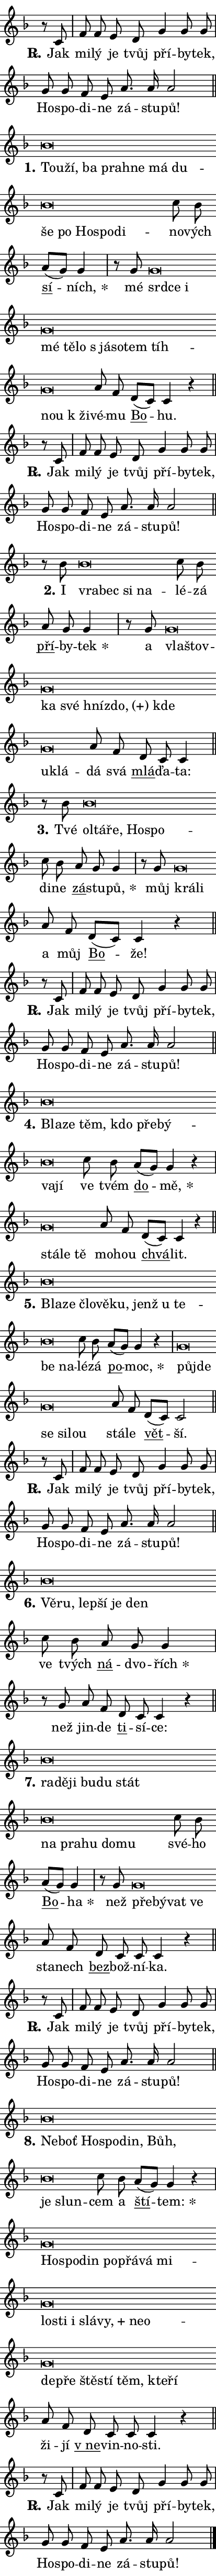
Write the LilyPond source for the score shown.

\version "2.22.1"
\header { tagline = "" }
\paper {
  indent = 0\cm
  top-margin = 0\cm
  right-margin = 0\cm
  bottom-margin = 0\cm
  left-margin = 0\cm
  paper-width = 7\cm
  page-breaking = #ly:one-page-breaking
  system-system-spacing.basic-distance = #11
  score-system-spacing.basic-distance = #11
  ragged-last = ##f
}


%% Author: Thomas Morley
%% https://lists.gnu.org/archive/html/lilypond-user/2020-05/msg00002.html
#(define (line-position grob)
"Returns position of @var[grob} in current system:
   @code{'start}, if at first time-step
   @code{'end}, if at last time-step
   @code{'middle} otherwise
"
  (let* ((col (ly:item-get-column grob))
         (ln (ly:grob-object col 'left-neighbor))
         (rn (ly:grob-object col 'right-neighbor))
         (col-to-check-left (if (ly:grob? ln) ln col))
         (col-to-check-right (if (ly:grob? rn) rn col))
         (break-dir-left
           (and
             (ly:grob-property col-to-check-left 'non-musical #f)
             (ly:item-break-dir col-to-check-left)))
         (break-dir-right
           (and
             (ly:grob-property col-to-check-right 'non-musical #f)
             (ly:item-break-dir col-to-check-right))))
        (cond ((eqv? 1 break-dir-left) 'start)
              ((eqv? -1 break-dir-right) 'end)
              (else 'middle))))

#(define (tranparent-at-line-position vctor)
  (lambda (grob)
  "Relying on @code{line-position} select the relevant enry from @var{vctor}.
Used to determine transparency,"
    (case (line-position grob)
      ((end) (not (vector-ref vctor 0)))
      ((middle) (not (vector-ref vctor 1)))
      ((start) (not (vector-ref vctor 2))))))

noteHeadBreakVisibility =
#(define-music-function (break-visibility)(vector?)
"Makes @code{NoteHead}s transparent relying on @var{break-visibility}"
#{
  \override NoteHead.transparent =
    #(tranparent-at-line-position break-visibility)
#})

#(define delete-ledgers-for-transparent-note-heads
  (lambda (grob)
    "Reads whether a @code{NoteHead} is transparent.
If so this @code{NoteHead} is removed from @code{'note-heads} from
@var{grob}, which is supposed to be @code{LedgerLineSpanner}.
As a result ledgers are not printed for this @code{NoteHead}"
    (let* ((nhds-array (ly:grob-object grob 'note-heads))
           (nhds-list
             (if (ly:grob-array? nhds-array)
                 (ly:grob-array->list nhds-array)
                 '()))
           ;; Relies on the transparent-property being done before
           ;; Staff.LedgerLineSpanner.after-line-breaking is executed.
           ;; This is fragile ...
           (to-keep
             (remove
               (lambda (nhd)
                 (ly:grob-property nhd 'transparent #f))
               nhds-list)))
      ;; TODO find a better method to iterate over grob-arrays, similiar
      ;; to filter/remove etc for lists
      ;; For now rebuilt from scratch
      (set! (ly:grob-object grob 'note-heads)  '())
      (for-each
        (lambda (nhd)
          (ly:pointer-group-interface::add-grob grob 'note-heads nhd))
        to-keep))))

hideNotes = {
  \noteHeadBreakVisibility #begin-of-line-visible
}
unHideNotes = {
  \noteHeadBreakVisibility #all-visible
}

% work-around for resetting accidentals
% https://lilypond.org/doc/v2.23/Documentation/notation/displaying-rhythms#unmetered-music
cadenzaMeasure = {
  \cadenzaOff
  \partial 1024 s1024
  \cadenzaOn
}

#(define-markup-command (accent layout props text) (markup?)
  "Underline accented syllable"
  (interpret-markup layout props
    #{\markup \override #'(offset . 4.3) \underline { #text }#}))

responsum = \markup \concat {
  "R" \hspace #-1.05 \path #0.1 #'((moveto 0 0.07) (lineto 0.9 0.8)) \hspace #0.05 "."
}

\layout {
    \context {
        \Staff
        \remove "Time_signature_engraver"
        \override LedgerLineSpanner.after-line-breaking = #delete-ledgers-for-transparent-note-heads
    }
    \context {
        \Voice {
            \override NoteHead.output-attributes = #'((class . "notehead"))
            \override Hairpin.height = #0.55
        }
    }
    \context {
        \Lyrics {
            \override StanzaNumber.output-attributes = #'((class . "stanzanumber"))
            \override LyricSpace.minimum-distance = #0.9
            \override LyricText.font-name = #"TeX Gyre Schola"
            \override LyricText.font-size = 1
            \override StanzaNumber.font-name = #"TeX Gyre Schola Bold"
            \override StanzaNumber.font-size = 1
        }
    }
}

% magnetic-lyrics.ily
%
%   written by
%     Jean Abou Samra <jean@abou-samra.fr>
%     Werner Lemberg <wl@gnu.org>
%
%   adapted by
%     Jiri Hon <jiri.hon@gmail.com>
%
% Version 2022-Apr-15

% https://www.mail-archive.com/lilypond-user@gnu.org/msg149350.html

#(define (Left_hyphen_pointer_engraver context)
   "Collect syllable-hyphen-syllable occurrences in lyrics and store
them in properties.  This engraver only looks to the left.  For
example, if the lyrics input is @code{foo -- bar}, it does the
following.

@itemize @bullet
@item
Set the @code{text} property of the @code{LyricHyphen} grob between
@q{foo} and @q{bar} to @code{foo}.

@item
Set the @code{left-hyphen} property of the @code{LyricText} grob with
text @q{foo} to the @code{LyricHyphen} grob between @q{foo} and
@q{bar}.
@end itemize

Use this auxiliary engraver in combination with the
@code{lyric-@/text::@/apply-@/magnetic-@/offset!} hook."
   (let ((hyphen #f)
         (text #f))
     (make-engraver
      (acknowledgers
       ((lyric-syllable-interface engraver grob source-engraver)
        (set! text grob)))
      (end-acknowledgers
       ((lyric-hyphen-interface engraver grob source-engraver)
        ;(when (not (grob::has-interface grob 'lyric-space-interface))
          (set! hyphen grob)));)
      ((stop-translation-timestep engraver)
       (when (and text hyphen)
         (ly:grob-set-object! text 'left-hyphen hyphen))
       (set! text #f)
       (set! hyphen #f)))))

#(define (lyric-text::apply-magnetic-offset! grob)
   "If the space between two syllables is less than the value in
property @code{LyricText@/.details@/.squash-threshold}, move the right
syllable to the left so that it gets concatenated with the left
syllable.

Use this function as a hook for
@code{LyricText@/.after-@/line-@/breaking} if the
@code{Left_@/hyphen_@/pointer_@/engraver} is active."
   (let ((hyphen (ly:grob-object grob 'left-hyphen #f)))
     (when hyphen
       (let ((left-text (ly:spanner-bound hyphen LEFT)))
         (when (grob::has-interface left-text 'lyric-syllable-interface)
           (let* ((common (ly:grob-common-refpoint grob left-text X))
                  (this-x-ext (ly:grob-extent grob common X))
                  (left-x-ext
                   (begin
                     ;; Trigger magnetism for left-text.
                     (ly:grob-property left-text 'after-line-breaking)
                     (ly:grob-extent left-text common X)))
                  ;; `delta` is the gap width between two syllables.
                  (delta (- (interval-start this-x-ext)
                            (interval-end left-x-ext)))
                  (details (ly:grob-property grob 'details))
                  (threshold (assoc-get 'squash-threshold details 0.2)))
             (when (< delta threshold)
               (let* (;; We have to manipulate the input text so that
                      ;; ligatures crossing syllable boundaries are not
                      ;; disabled.  For languages based on the Latin
                      ;; script this is essentially a beautification.
                      ;; However, for non-Western scripts it can be a
                      ;; necessity.
                      (lt (ly:grob-property left-text 'text))
                      (rt (ly:grob-property grob 'text))
                      (is-space (grob::has-interface hyphen 'lyric-space-interface))
                      (space (if is-space " " ""))
                      (space-markup (grob-interpret-markup grob " "))
                      (space-size (interval-length (ly:stencil-extent space-markup X)))
                      (extra-delta (if is-space space-size 0))
                      ;; Append new syllable.
                      (ltrt-space (if (and (string? lt) (string? rt))
                                (string-append lt space rt)
                                (make-concat-markup (list lt space rt))))
                      ;; Right-align `ltrt` to the right side.
                      (ltrt-space-markup (grob-interpret-markup
                               grob
                               (make-translate-markup
                                (cons (interval-length this-x-ext) 0)
                                (make-right-align-markup ltrt-space)))))
                 (begin
                   ;; Don't print `left-text`.
                   (ly:grob-set-property! left-text 'stencil #f)
                   ;; Set text and stencil (which holds all collected
                   ;; syllables so far) and shift it to the left.
                   (ly:grob-set-property! grob 'text ltrt-space)
                   (ly:grob-set-property! grob 'stencil ltrt-space-markup)
                   (ly:grob-translate-axis! grob (- (- delta extra-delta)) X))))))))))


#(define (lyric-hyphen::displace-bounds-first grob)
   ;; Make very sure this callback isn't triggered too early.
   (let ((left (ly:spanner-bound grob LEFT))
         (right (ly:spanner-bound grob RIGHT)))
     (ly:grob-property left 'after-line-breaking)
     (ly:grob-property right 'after-line-breaking)
     (ly:lyric-hyphen::print grob)))

squashThreshold = #0.4

\layout {
  \context {
    \Lyrics
    \consists #Left_hyphen_pointer_engraver
    \override LyricText.after-line-breaking =
      #lyric-text::apply-magnetic-offset!
    \override LyricHyphen.stencil = #lyric-hyphen::displace-bounds-first
    \override LyricText.details.squash-threshold = \squashThreshold
    \override LyricHyphen.minimum-distance = 0
    \override LyricHyphen.minimum-length = \squashThreshold
  }
}

squash = \override LyricText.details.squash-threshold = 9999
unSquash = \override LyricText.details.squash-threshold = \squashThreshold

left = \override LyricText.self-alignment-X = #LEFT
unLeft = \revert LyricText.self-alignment-X

starOffset = #(lambda (grob) 
                (let ((x_offset (ly:self-alignment-interface::aligned-on-x-parent grob)))
                  (if (= x_offset 0) 0 (+ x_offset 1.2))))

star = #(define-music-function (syllable)(string?)
"Append star separator at the end of a syllable"
#{
  \once \override LyricText.X-offset = #starOffset
  \lyricmode { \markup {
    #syllable
    \override #'((font-name . "TeX Gyre Schola Bold")) \hspace #0.2 \lower #0.65 \larger "*"
  } }
#})

starAccent = #(define-music-function (syllable)(string?)
"Append star separator at the end of a syllable and make accent"
#{
  \once \override LyricText.X-offset = #starOffset
  \lyricmode { \markup {
    \accent #syllable
    \override #'((font-name . "TeX Gyre Schola Bold")) \hspace #0.2 \lower #0.65 \larger "*"
  } }
#})

breath = #(define-music-function (syllable)(string?)
"Append breathing indicator at the end of a syllable"
#{
  \lyricmode { \markup { #syllable "+" } }
#})

optionalBreath = #(define-music-function (syllable)(string?)
"Append optional breathing indicator at the end of a syllable"
#{
  \lyricmode { \markup { #syllable "(+)" } }
#})


\score {
    <<
        \new Voice = "melody" { \cadenzaOn \key f \major \relative { r8 c' \cadenzaMeasure \bar "|" f f e d \bar "" g4 g8 g \cadenzaMeasure \bar "|" g g f e \bar "" a8. a16 a2 \cadenzaMeasure \bar "||" \break }
\relative { bes'\breve*1/16 \hideNotes \breve*1/16 \bar "" \breve*1/16 \bar "" \breve*1/16 \bar "" \breve*1/16 \bar "" \breve*1/16 \bar "" \breve*1/16 \bar "" \breve*1/16 \bar "" \breve*1/16 \bar "" \breve*1/16 \bar "" \breve*1/16 \breve*1/16 \bar "" \unHideNotes c8 bes \bar "" a[( g)] g4 \cadenzaMeasure \bar "|" r8 g8 g\breve*1/16 \hideNotes \breve*1/16 \bar "" \breve*1/16 \bar "" \breve*1/16 \bar "" \breve*1/16 \bar "" \breve*1/16 \bar "" \breve*1/16 \bar "" \breve*1/16 \bar "" \breve*1/16 \bar "" \breve*1/16 \bar "" \breve*1/16 \breve*1/16 \bar "" \unHideNotes a8 f \bar "" d[( c)] c4 r \cadenzaMeasure \bar "||" \break }
\relative { r8 c' \cadenzaMeasure \bar "|" f f e d \bar "" g4 g8 g \cadenzaMeasure \bar "|" g g f e \bar "" a8. a16 a2 \cadenzaMeasure \bar "||" \break }
\relative { r8 bes'8 bes\breve*1/16 \hideNotes \breve*1/16 \bar "" \breve*1/16 \breve*1/16 \bar "" \unHideNotes c8 bes \bar "" a g g4 \cadenzaMeasure \bar "|" r8 g8 g\breve*1/16 \hideNotes \breve*1/16 \bar "" \breve*1/16 \bar "" \breve*1/16 \bar "" \breve*1/16 \bar "" \breve*1/16 \bar "" \breve*1/16 \bar "" \breve*1/16 \breve*1/16 \bar "" \unHideNotes a8 f \bar "" d c c4 \cadenzaMeasure \bar "||" \break }
\relative { r8 bes'8 bes\breve*1/16 \hideNotes \breve*1/16 \bar "" \breve*1/16 \bar "" \breve*1/16 \breve*1/16 \bar "" \unHideNotes c8 bes \bar "" a g g4 \cadenzaMeasure \bar "|" r8 g8 g\breve*1/16 \hideNotes \breve*1/16 \bar "" \unHideNotes a8 f \bar "" d[( c)] c4 r \cadenzaMeasure \bar "||" \break }
\relative { r8 c' \cadenzaMeasure \bar "|" f f e d \bar "" g4 g8 g \cadenzaMeasure \bar "|" g g f e \bar "" a8. a16 a2 \cadenzaMeasure \bar "||" \break }
\relative { bes'\breve*1/16 \hideNotes \breve*1/16 \bar "" \breve*1/16 \bar "" \breve*1/16 \bar "" \breve*1/16 \bar "" \breve*1/16 \bar "" \breve*1/16 \breve*1/16 \bar "" \unHideNotes c8 bes \bar "" a[( g)] g4 r \cadenzaMeasure \bar "|" g\breve*1/16 \hideNotes \breve*1/16 \breve*1/16 \bar "" \unHideNotes a8 f \bar "" d[( c)] c4 r \cadenzaMeasure \bar "||" \break }
\relative { bes'\breve*1/16 \hideNotes \breve*1/16 \bar "" \breve*1/16 \bar "" \breve*1/16 \bar "" \breve*1/16 \bar "" \breve*1/16 \bar "" \breve*1/16 \bar "" \breve*1/16 \bar "" \breve*1/16 \breve*1/16 \bar "" \unHideNotes c8 bes \bar "" a[( g)] g4 r \cadenzaMeasure \bar "|" g\breve*1/16 \hideNotes \breve*1/16 \bar "" \breve*1/16 \bar "" \breve*1/16 \breve*1/16 \bar "" \unHideNotes a8 f \bar "" d[( c)] c2 \cadenzaMeasure \bar "||" \break }
\relative { r8 c' \cadenzaMeasure \bar "|" f f e d \bar "" g4 g8 g \cadenzaMeasure \bar "|" g g f e \bar "" a8. a16 a2 \cadenzaMeasure \bar "||" \break }
\relative { bes'\breve*1/16 \hideNotes \breve*1/16 \bar "" \breve*1/16 \bar "" \breve*1/16 \bar "" \breve*1/16 \breve*1/16 \bar "" \unHideNotes c8 bes \bar "" a g g4 \cadenzaMeasure \bar "|" r8 g8 a8 f \bar "" d c c4 r \cadenzaMeasure \bar "||" \break }
\relative { bes'\breve*1/16 \hideNotes \breve*1/16 \bar "" \breve*1/16 \bar "" \breve*1/16 \bar "" \breve*1/16 \bar "" \breve*1/16 \bar "" \breve*1/16 \bar "" \breve*1/16 \bar "" \breve*1/16 \bar "" \breve*1/16 \breve*1/16 \bar "" \unHideNotes c8 bes \bar "" a[( g)] g4 \cadenzaMeasure \bar "|" r8 g8 g\breve*1/16 \hideNotes \breve*1/16 \bar "" \breve*1/16 \breve*1/16 \bar "" \unHideNotes a8 f \bar "" d c c c4 r \cadenzaMeasure \bar "||" \break }
\relative { r8 c' \cadenzaMeasure \bar "|" f f e d \bar "" g4 g8 g \cadenzaMeasure \bar "|" g g f e \bar "" a8. a16 a2 \cadenzaMeasure \bar "||" \break }
\relative { bes'\breve*1/16 \hideNotes \breve*1/16 \bar "" \breve*1/16 \bar "" \breve*1/16 \bar "" \breve*1/16 \bar "" \breve*1/16 \bar "" \breve*1/16 \breve*1/16 \bar "" \unHideNotes c8 bes \bar "" a[( g)] g4 r \cadenzaMeasure \bar "|" g\breve*1/16 \hideNotes \breve*1/16 \bar "" \breve*1/16 \bar "" \breve*1/16 \bar "" \breve*1/16 \bar "" \breve*1/16 \bar "" \breve*1/16 \bar "" \breve*1/16 \bar "" \breve*1/16 \bar "" \breve*1/16 \bar "" \breve*1/16 \bar "" \breve*1/16 \bar "" \breve*1/16 \bar "" \breve*1/16 \bar "" \breve*1/16 \bar "" \breve*1/16 \bar "" \breve*1/16 \bar "" \breve*1/16 \bar "" \breve*1/16 \bar "" \breve*1/16 \breve*1/16 \bar "" \unHideNotes a8 f \bar "" d c c c4 r \cadenzaMeasure \bar "||" \break }
\relative { r8 c' \cadenzaMeasure \bar "|" f f e d \bar "" g4 g8 g \cadenzaMeasure \bar "|" g g f e \bar "" a8. a16 a2 \cadenzaMeasure \bar "||" \break } \bar "|." }
        \new Lyrics \lyricsto "melody" { \lyricmode { \set stanza = \responsum
Jak mi -- lý je tvůj pří -- by -- tek, Ho -- spo -- di -- ne zá -- stu -- pů!
\set stanza = "1."
\left Tou -- \squash ží, ba pra -- hne má du -- še po Ho -- spo -- di -- \unLeft \unSquash no -- vých \markup \accent sí -- \star ních, mé \left srd -- \squash ce i mé tě -- lo "s já" -- so -- tem tíh -- nou "k ži" -- \unLeft \unSquash vé -- mu \markup \accent Bo -- hu.
\set stanza = \responsum
Jak mi -- lý je tvůj pří -- by -- tek, Ho -- spo -- di -- ne zá -- stu -- pů!
\set stanza = "2."
I \left vra -- \squash bec si na -- \unLeft \unSquash lé -- zá \markup \accent pří -- by -- \star tek a \left vla -- \squash štov -- ka své hníz -- \optionalBreath do, kde u -- klá -- \unLeft \unSquash dá svá \markup \accent mlá -- ďa -- ta:
\set stanza = "3."
Tvé \left ol -- \squash tá -- ře, Ho -- spo -- \unLeft \unSquash di -- ne \markup \accent zá -- stu -- \star pů, můj \left krá -- \squash li \unLeft \unSquash a můj \markup \accent Bo -- že!
\set stanza = \responsum
Jak mi -- lý je tvůj pří -- by -- tek, Ho -- spo -- di -- ne zá -- stu -- pů!
\set stanza = "4."
\left Bla -- \squash ze těm, kdo pře -- bý -- va -- jí \unLeft \unSquash ve tvém \markup \accent do -- \star mě, \left stá -- \squash le tě \unLeft \unSquash mo -- hou \markup \accent chvá -- lit.
\set stanza = "5."
\left Bla -- \squash ze člo -- vě -- ku, jenž u te -- be na -- \unLeft \unSquash lé -- zá \markup \accent po -- \star moc, \left půj -- \squash de se si -- lou \unLeft \unSquash stá -- le \markup \accent vět -- ší.
\set stanza = \responsum
Jak mi -- lý je tvůj pří -- by -- tek, Ho -- spo -- di -- ne zá -- stu -- pů!
\set stanza = "6."
\left Vě -- \squash ru, lep -- ší je den \unLeft \unSquash ve tvých \markup \accent ná -- dvo -- \star řích než jin -- de \markup \accent ti -- sí -- ce:
\set stanza = "7."
\left ra -- \squash dě -- ji bu -- du stát na pra -- hu do -- mu \unLeft \unSquash své -- ho \markup \accent Bo -- \star ha než \left pře -- \squash bý -- vat ve \unLeft \unSquash sta -- nech \markup \accent bez -- bož -- ní -- ka.
\set stanza = \responsum
Jak mi -- lý je tvůj pří -- by -- tek, Ho -- spo -- di -- ne zá -- stu -- pů!
\set stanza = "8."
\left Ne -- \squash boť Ho -- spo -- din, Bůh, je slun -- \unLeft \unSquash cem a \markup \accent ští -- \star tem: \left Ho -- \squash spo -- din po -- přá -- vá mi -- lo -- sti i slá -- \breath "vy," ne -- o -- de -- pře ště -- stí těm, kte -- ří \unLeft \unSquash ži -- jí \markup \accent "v ne" -- vin -- no -- sti.
\set stanza = \responsum
Jak mi -- lý je tvůj pří -- by -- tek, Ho -- spo -- di -- ne zá -- stu -- pů! } }
    >>
    \layout {}
}
